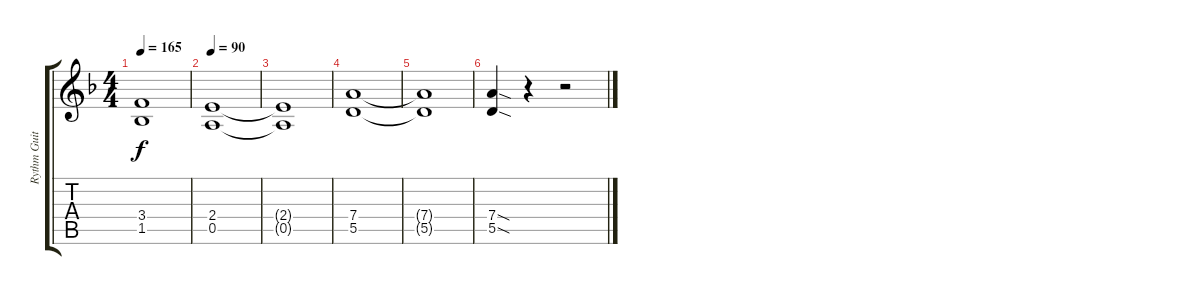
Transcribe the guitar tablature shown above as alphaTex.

\track ("Rythm Guitar II" "Rythm Guit") {instrument distortionguitar}
\staff {score tabs}
\tuning (E4 B3 G3 D3 A2 E2) {hide}
\ts (4 4)
\tempo 165
\clef g2
\ks f
(3.4{t} 1.5{t}).1{dy f} |
\tempo 90
(2.4 0.5).1 |
(2.4{t} 0.5{t}).1 |
(7.4 5.5).1 |
(7.4{t} 5.5{t}).1 |
(7.4{sod} 5.5{sod}).4 r.4 r.2
